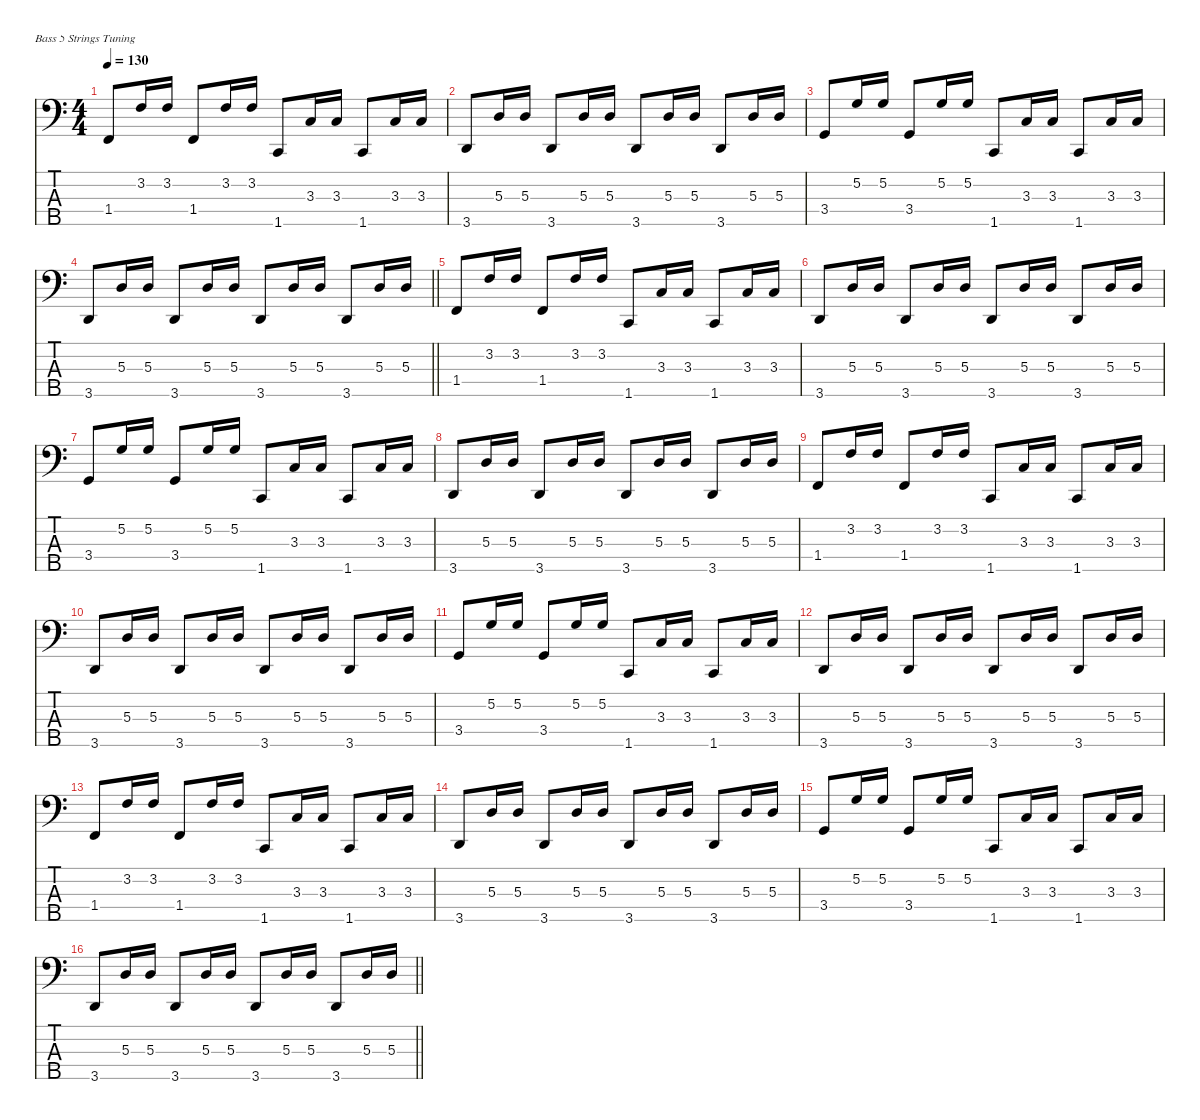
\defaultSystemsLayout 4
\hideDynamics
\bracketExtendMode nobrackets
\singleTrackTrackNamePolicy hidden
\multiTrackTrackNamePolicy hidden
\otherSystemsTrackNameOrientation horizontal
\track ("Synth bass" "synth.bs.") {defaultSystemsLayout 4 instrument synthbass1}
\staff {score tabs}
\tuning (G2 D2 A1 E1 B0)
\ts (4 4)
\tempo 130
\clef f4
\ks c
1.4.8{dy f beam Up} 3.2.16{beam Up} 3.2.16{beam Up} 1.4.8{beam Up} 3.2.16{beam Up} 3.2.16{beam Up} 1.5.8{beam Up} 3.3.16{beam Up} 3.3.16{beam Up} 1.5.8{beam Up} 3.3.16{beam Up} 3.3.16{beam Up} |
3.5.8{beam Up} 5.3.16{beam Up} 5.3.16{beam Up} 3.5.8{beam Up} 5.3.16{beam Up} 5.3.16{beam Up} 3.5.8{beam Up} 5.3.16{beam Up} 5.3.16{beam Up} 3.5.8{beam Up} 5.3.16{beam Up} 5.3.16{beam Up} |
3.4.8{beam Up} 5.2.16{beam Up} 5.2.16{beam Up} 3.4.8{beam Up} 5.2.16{beam Up} 5.2.16{beam Up} 1.5.8{beam Up} 3.3.16{beam Up} 3.3.16{beam Up} 1.5.8{beam Up} 3.3.16{beam Up} 3.3.16{beam Up} |
\barLineRight lightlight
3.5.8{beam Up} 5.3.16{beam Up} 5.3.16{beam Up} 3.5.8{beam Up} 5.3.16{beam Up} 5.3.16{beam Up} 3.5.8{beam Up} 5.3.16{beam Up} 5.3.16{beam Up} 3.5.8{beam Up} 5.3.16{beam Up} 5.3.16{beam Up} |
1.4.8{beam Up} 3.2.16{beam Up} 3.2.16{beam Up} 1.4.8{beam Up} 3.2.16{beam Up} 3.2.16{beam Up} 1.5.8{beam Up} 3.3.16{beam Up} 3.3.16{beam Up} 1.5.8{beam Up} 3.3.16{beam Up} 3.3.16{beam Up} |
3.5.8{beam Up} 5.3.16{beam Up} 5.3.16{beam Up} 3.5.8{beam Up} 5.3.16{beam Up} 5.3.16{beam Up} 3.5.8{beam Up} 5.3.16{beam Up} 5.3.16{beam Up} 3.5.8{beam Up} 5.3.16{beam Up} 5.3.16{beam Up} |
3.4.8{beam Up} 5.2.16{beam Up} 5.2.16{beam Up} 3.4.8{beam Up} 5.2.16{beam Up} 5.2.16{beam Up} 1.5.8{beam Up} 3.3.16{beam Up} 3.3.16{beam Up} 1.5.8{beam Up} 3.3.16{beam Up} 3.3.16{beam Up} |
3.5.8{beam Up} 5.3.16{beam Up} 5.3.16{beam Up} 3.5.8{beam Up} 5.3.16{beam Up} 5.3.16{beam Up} 3.5.8{beam Up} 5.3.16{beam Up} 5.3.16{beam Up} 3.5.8{beam Up} 5.3.16{beam Up} 5.3.16{beam Up} |
1.4.8{beam Up} 3.2.16{beam Up} 3.2.16{beam Up} 1.4.8{beam Up} 3.2.16{beam Up} 3.2.16{beam Up} 1.5.8{beam Up} 3.3.16{beam Up} 3.3.16{beam Up} 1.5.8{beam Up} 3.3.16{beam Up} 3.3.16{beam Up} |
3.5.8{beam Up} 5.3.16{beam Up} 5.3.16{beam Up} 3.5.8{beam Up} 5.3.16{beam Up} 5.3.16{beam Up} 3.5.8{beam Up} 5.3.16{beam Up} 5.3.16{beam Up} 3.5.8{beam Up} 5.3.16{beam Up} 5.3.16{beam Up} |
3.4.8{beam Up} 5.2.16{beam Up} 5.2.16{beam Up} 3.4.8{beam Up} 5.2.16{beam Up} 5.2.16{beam Up} 1.5.8{beam Up} 3.3.16{beam Up} 3.3.16{beam Up} 1.5.8{beam Up} 3.3.16{beam Up} 3.3.16{beam Up} |
3.5.8{beam Up} 5.3.16{beam Up} 5.3.16{beam Up} 3.5.8{beam Up} 5.3.16{beam Up} 5.3.16{beam Up} 3.5.8{beam Up} 5.3.16{beam Up} 5.3.16{beam Up} 3.5.8{beam Up} 5.3.16{beam Up} 5.3.16{beam Up} |
1.4.8{beam Up} 3.2.16{beam Up} 3.2.16{beam Up} 1.4.8{beam Up} 3.2.16{beam Up} 3.2.16{beam Up} 1.5.8{beam Up} 3.3.16{beam Up} 3.3.16{beam Up} 1.5.8{beam Up} 3.3.16{beam Up} 3.3.16{beam Up} |
3.5.8{beam Up} 5.3.16{beam Up} 5.3.16{beam Up} 3.5.8{beam Up} 5.3.16{beam Up} 5.3.16{beam Up} 3.5.8{beam Up} 5.3.16{beam Up} 5.3.16{beam Up} 3.5.8{beam Up} 5.3.16{beam Up} 5.3.16{beam Up} |
3.4.8{beam Up} 5.2.16{beam Up} 5.2.16{beam Up} 3.4.8{beam Up} 5.2.16{beam Up} 5.2.16{beam Up} 1.5.8{beam Up} 3.3.16{beam Up} 3.3.16{beam Up} 1.5.8{beam Up} 3.3.16{beam Up} 3.3.16{beam Up} |
\barLineRight lightlight
3.5.8{beam Up} 5.3.16{beam Up} 5.3.16{beam Up} 3.5.8{beam Up} 5.3.16{beam Up} 5.3.16{beam Up} 3.5.8{beam Up} 5.3.16{beam Up} 5.3.16{beam Up} 3.5.8{beam Up} 5.3.16{beam Up} 5.3.16{beam Up}
